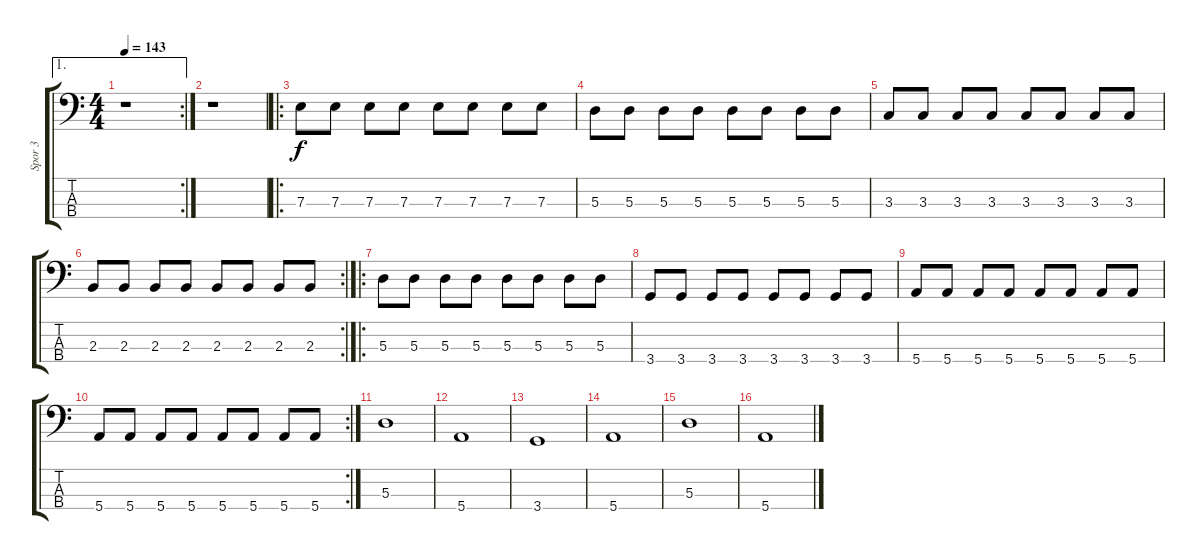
\track ("Spor 3" "Spor 3") {instrument overdrivenguitar}
\staff {score tabs}
\tuning (G2 D2 A1 E1) {hide}
\ae 1
\rc 2
\ts (4 4)
\tempo 143
\clef f4
\ks c
r.1{dy mp} |
r.1 |
\ro
7.3.8{dy f} 7.3.8 7.3.8 7.3.8 7.3.8 7.3.8 7.3.8 7.3.8 |
5.3.8 5.3.8 5.3.8 5.3.8 5.3.8 5.3.8 5.3.8 5.3.8 |
3.3.8 3.3.8 3.3.8 3.3.8 3.3.8 3.3.8 3.3.8 3.3.8 |
\rc 2
2.3.8 2.3.8 2.3.8 2.3.8 2.3.8 2.3.8 2.3.8 2.3.8 |
\ro
5.3.8 5.3.8 5.3.8 5.3.8 5.3.8 5.3.8 5.3.8 5.3.8 |
3.4.8 3.4.8 3.4.8 3.4.8 3.4.8 3.4.8 3.4.8 3.4.8 |
5.4.8 5.4.8 5.4.8 5.4.8 5.4.8 5.4.8 5.4.8 5.4.8 |
\rc 2
5.4.8 5.4.8 5.4.8 5.4.8 5.4.8 5.4.8 5.4.8 5.4.8 |
5.3.1 |
5.4.1 |
3.4.1 |
5.4.1 |
5.3.1 |
5.4.1
